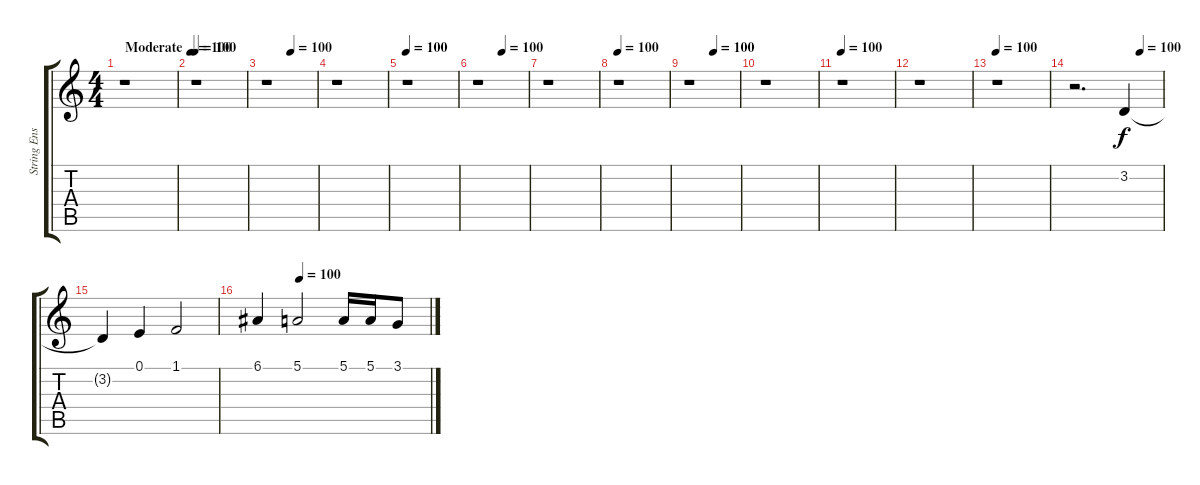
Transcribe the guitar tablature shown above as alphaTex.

\track ("String Ensemble" "String Ens") {instrument stringensemble1}
\staff {score tabs}
\tuning (E4 B3 G3 D3 A2 E2) {hide}
\ts (4 4)
\tempo (100 "Moderate")
\clef g2
\ks c
r.1{dy f instrument stringensemble1} |
\tempo 100
r.1 |
\tempo (100 0.5)
r.1 |
r.1 |
\tempo 100
r.1 |
\tempo (100 0.5)
r.1 |
r.1 |
\tempo 100
r.1 |
\tempo (100 0.5)
r.1 |
r.1 |
\tempo 100
r.1 |
r.1 |
\tempo 100
r.1 |
\tempo (100 0.75)
r.2{d} 3.2.4 |
3.2{t}.4 0.1.4 1.1.2 |
\tempo (100 0.25)
6.1.4 5.1.2 5.1.16 5.1.16 3.1.8
